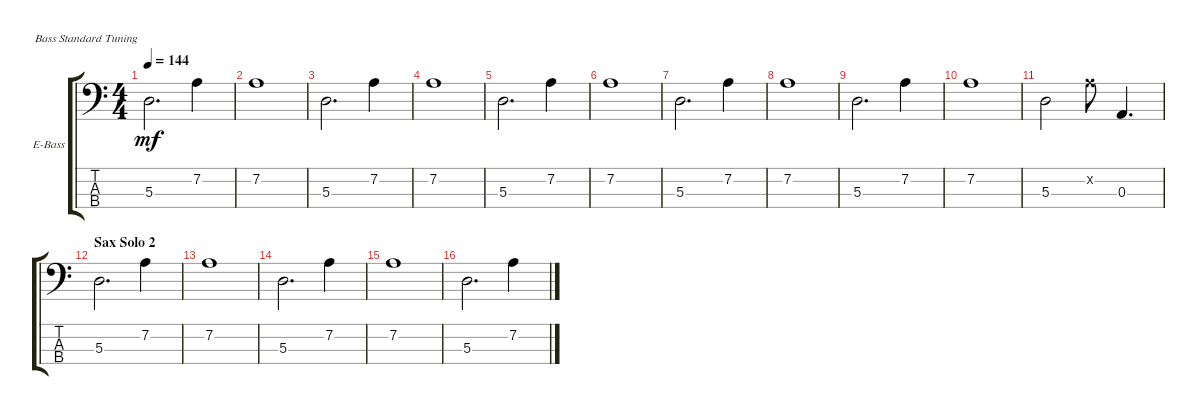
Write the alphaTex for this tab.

\bracketExtendMode groupsimilarinstruments
\firstSystemTrackNameOrientation horizontal
\otherSystemsTrackNameOrientation horizontal
\track ("Bass (Waters)" "E-Bass") {multiBarRest instrument electricbassfinger}
\staff {score tabs}
\tuning (G2 D2 A1 E1)
\ts (4 4)
\tempo 144
\clef f4
\ks c
5.3.2{d dy mf} 7.2.4 |
7.2.1 |
5.3.2{d} 7.2.4 |
7.2.1 |
5.3.2{d} 7.2.4 |
7.2.1 |
5.3.2{d} 7.2.4 |
7.2.1 |
5.3.2{d} 7.2.4 |
7.2.1 |
5.3.2 7.2{x}.8 0.3.4{d} |
\section ("" "Sax Solo 2")
5.3.2{d} 7.2.4 |
7.2.1 |
5.3.2{d} 7.2.4 |
7.2.1 |
5.3.2{d} 7.2.4
